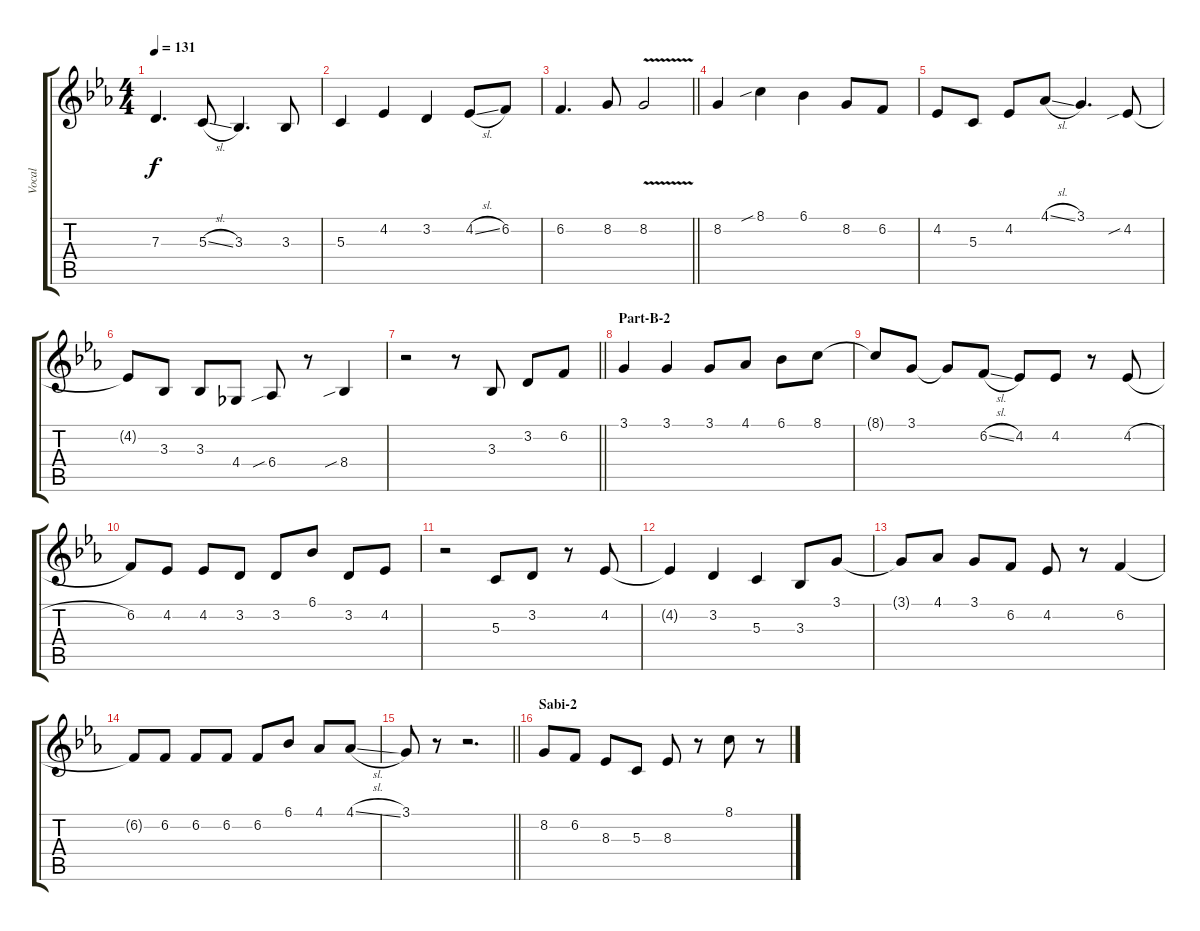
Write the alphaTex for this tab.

\track ("Vocal" "Vocal") {instrument lead2sawtooth}
\staff {score tabs}
\tuning (E4 B3 G3 D3 A2 E2) {hide}
\ts (4 4)
\tempo 131
\clef g2
\ks eb
7.3.4{d dy f} 5.3{sl}.8 3.3.4{d} 3.3.8 |
5.3.4 4.2.4 3.2.4 4.2{sl}.8 6.2.8 |
\barLineRight lightlight
6.2.4{d} 8.2.8 8.2{v}.2 |
8.2.4 8.1{sib}.4 6.1.4 8.2.8 6.2.8 |
4.2.8 5.3.8 4.2.8 4.1{sl}.8 3.1.4{d} 4.2{sib}.8 |
4.2{t}.8 3.3.8 3.3.8 4.4.8 6.4{sib}.8 r.8 8.4{sib}.4 |
\barLineRight lightlight
r.2 r.8 3.3.8 3.2.8 6.2.8 |
\section ("" "Part-B-2")
3.1.4 3.1.4 3.1.8 4.1.8 6.1.8 8.1.8 |
8.1{t}.8 3.1.8 3.1{t}.8 6.2{sl}.8 4.2.8 4.2.8 r.8 4.2{h}.8 |
6.2.8 4.2.8 4.2.8 3.2.8 3.2.8 6.1.8 3.2.8 4.2.8 |
r.2 5.3.8 3.2.8 r.8 4.2.8 |
4.2{t}.4 3.2.4 5.3.4 3.3.8 3.1.8 |
3.1{t}.8 4.1.8 3.1.8 6.2.8 4.2.8 r.8 6.2.4 |
6.2{t}.8 6.2.8 6.2.8 6.2.8 6.2.8 6.1.8 4.1.8 4.1{sl}.8 |
\barLineRight lightlight
3.1.8 r.8 r.2{d} |
\section ("" "Sabi-2")
8.2.8 6.2.8 8.3.8 5.3.8 8.3.8 r.8 8.1.8 r.8
